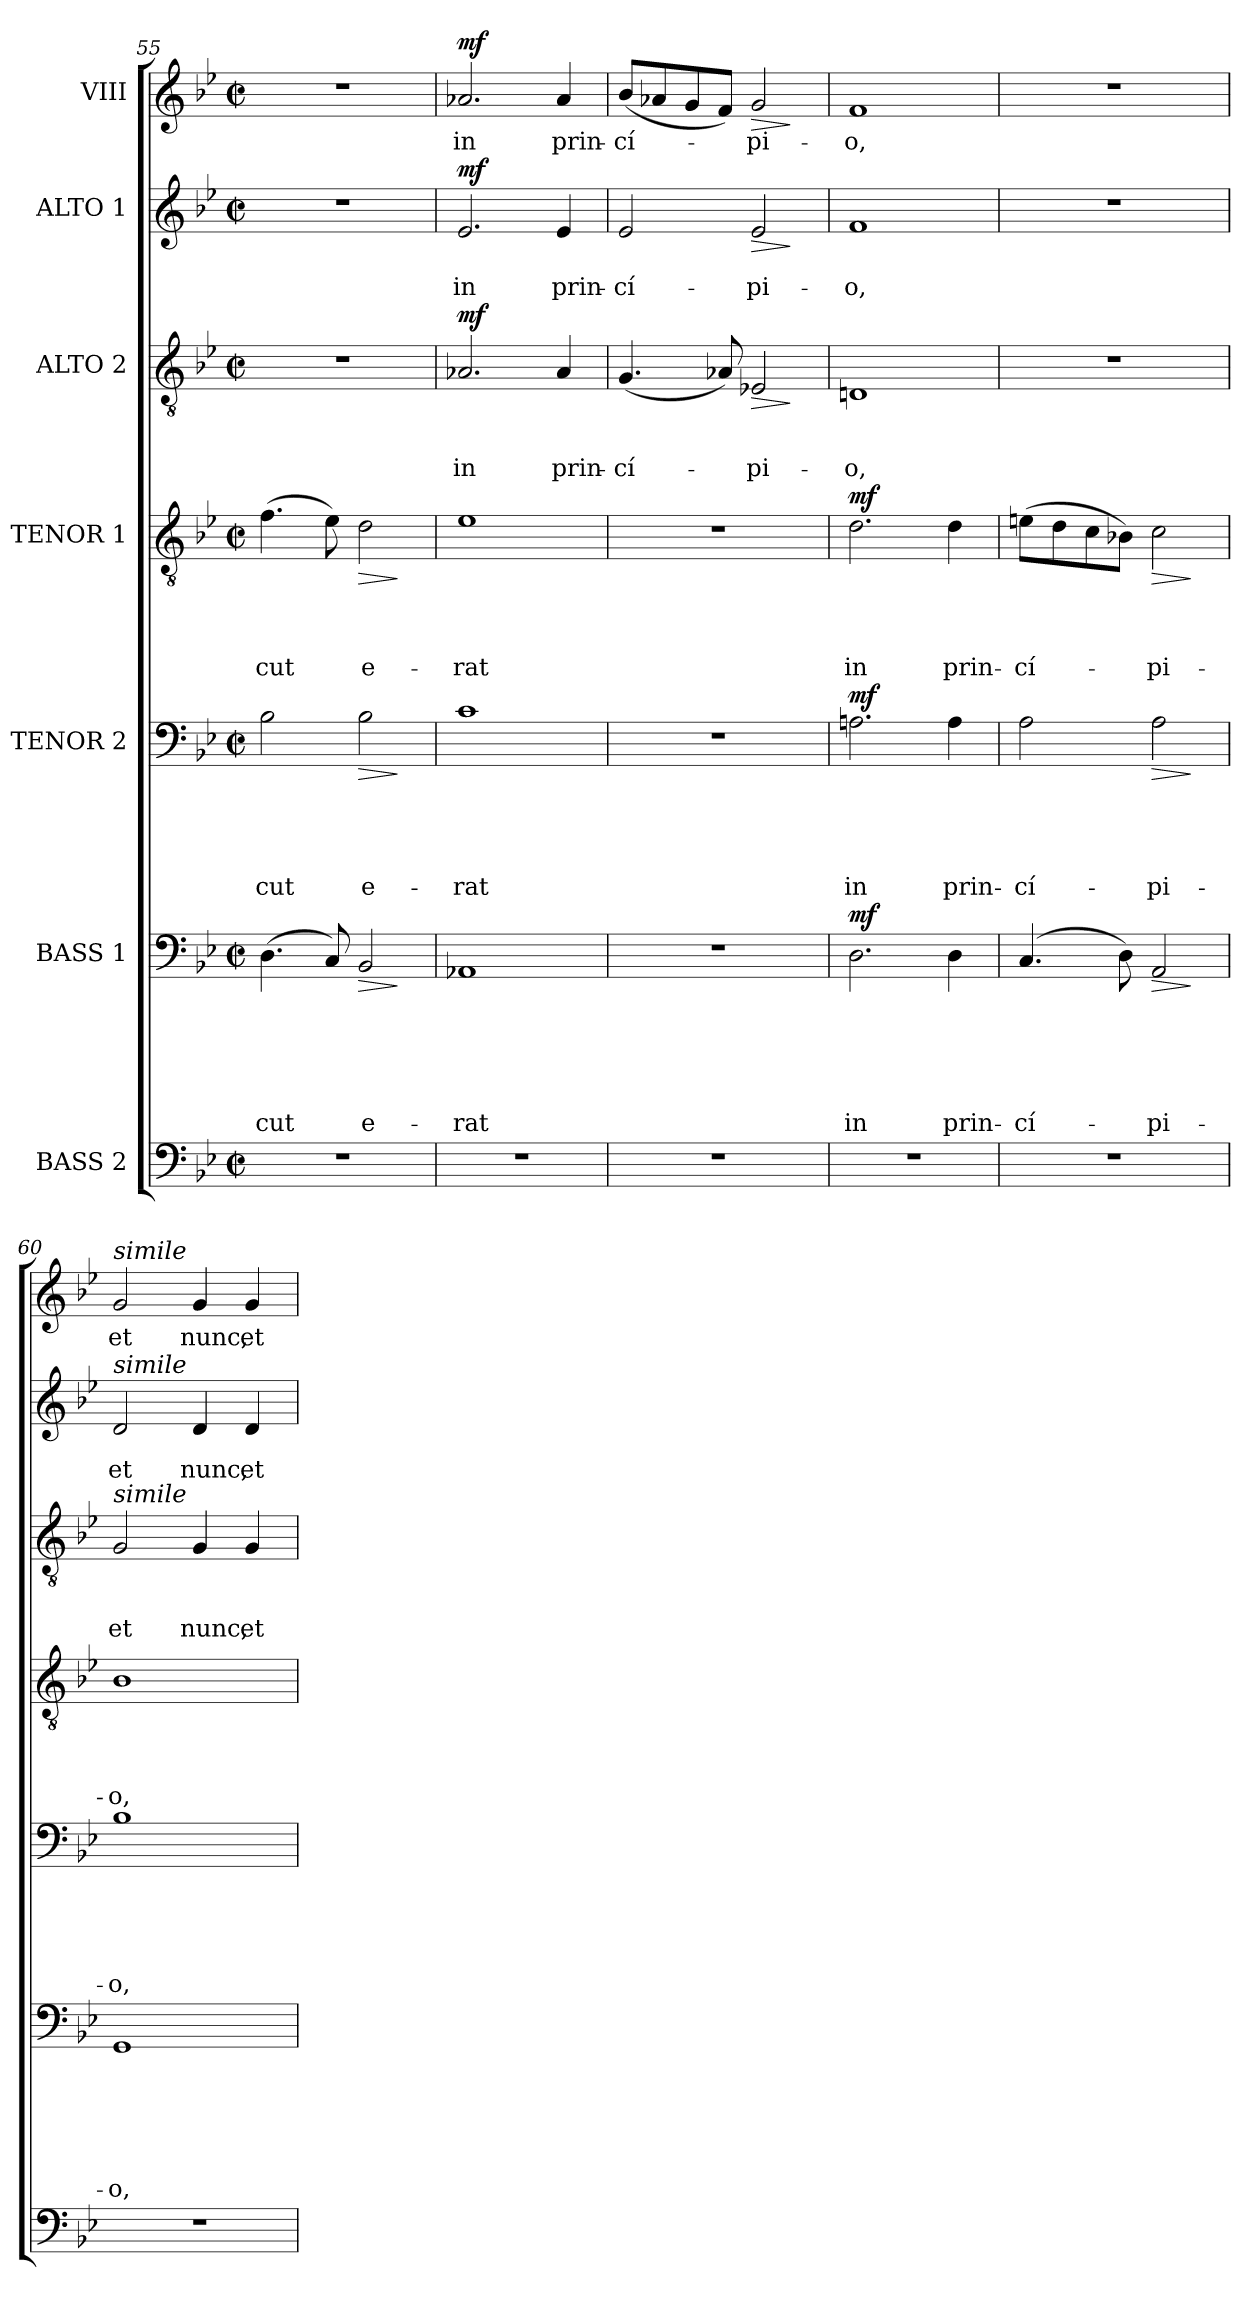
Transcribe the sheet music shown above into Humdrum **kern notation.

**kern	**kern	**text	**text	**text	**text	**text	**text	**dynam	**kern	**text	**text	**text	**text	**text	**dynam	**kern	**text	**text	**text	**text	**dynam	**kern	**text	**text	**text	**dynam	**kern	**text	**text	**dynam	**kern	**text	**dynam
*part7	*part6	*part6	*part6	*part6	*part6	*part6	*part6	*part6	*part5	*part5	*part5	*part5	*part5	*part5	*part5	*part4	*part4	*part4	*part4	*part4	*part4	*part3	*part3	*part3	*part3	*part3	*part2	*part2	*part2	*part2	*part1	*part1	*part1
*staff7	*staff6	*staff6	*staff6	*staff6	*staff6	*staff6	*staff6	*staff6	*staff5	*staff5	*staff5	*staff5	*staff5	*staff5	*staff5	*staff4	*staff4	*staff4	*staff4	*staff4	*staff4	*staff3	*staff3	*staff3	*staff3	*staff3	*staff2	*staff2	*staff2	*staff2	*staff1	*staff1	*staff1
*I"BASS 2	*I"BASS 1	*	*	*	*	*	*	*	*I"TENOR 2	*	*	*	*	*	*	*I"TENOR 1	*	*	*	*	*	*I"ALTO 2	*	*	*	*	*I"ALTO 1	*	*	*	*I"VIII	*	*
*clefF4	*clefF4	*	*	*	*	*	*	*	*clefF4	*	*	*	*	*	*	*clefGv2	*	*	*	*	*	*clefGv2	*	*	*	*	*clefG2	*	*	*	*clefG2	*	*
*k[b-e-]	*k[b-e-]	*	*	*	*	*	*	*	*k[b-e-]	*	*	*	*	*	*	*k[b-e-]	*	*	*	*	*	*k[b-e-]	*	*	*	*	*k[b-e-]	*	*	*	*k[b-e-]	*	*
*B-:	*B-:	*	*	*	*	*	*	*	*B-:	*	*	*	*	*	*	*B-:	*	*	*	*	*	*B-:	*	*	*	*	*B-:	*	*	*	*B-:	*	*
*M2/2	*M2/2	*	*	*	*	*	*	*	*M2/2	*	*	*	*	*	*	*M2/2	*	*	*	*	*	*M2/2	*	*	*	*	*M2/2	*	*	*	*M2/2	*	*
*met(c|)	*met(c|)	*	*	*	*	*	*	*	*met(c|)	*	*	*	*	*	*	*met(c|)	*	*	*	*	*	*met(c|)	*	*	*	*	*met(c|)	*	*	*	*met(c|)	*	*
=55	=55	=55	=55	=55	=55	=55	=55	=55	=55	=55	=55	=55	=55	=55	=55	=55	=55	=55	=55	=55	=55	=55	=55	=55	=55	=55	=55	=55	=55	=55	=55	=55	=55
!	!	!	!	!	!	!	!LO:LY:b	!	!	!	!	!	!	!LO:LY:b	!	!	!	!	!	!LO:LY:b	!	!	!	!	!	!	!	!	!	!	!	!	!
1r	(>4.D\	.	.	.	.	.	-cut	.	2B-\	.	.	.	.	-cut	.	(>4.f\	.	.	.	-cut	.	1r	.	.	.	.	1r	.	.	.	1r	.	.
.	8C/)	.	.	.	.	.	.	.	.	.	.	.	.	.	.	8e-\)	.	.	.	.	.	.	.	.	.	.	.	.	.	.	.	.	.
!	!	!	!	!	!	!	!LO:LY:b	!LO:HP:b	!	!	!	!	!	!LO:LY:b	!LO:HP:b	!	!	!	!	!LO:LY:b	!LO:HP:b	!	!	!	!	!	!	!	!	!	!	!	!
.	2BB-/	.	.	.	.	.	e-	>	2B-\	.	.	.	.	e-	>	2d\	.	.	.	e-	>	.	.	.	.	.	.	.	.	.	.	.	.
.	.	.	.	.	.	.	.	]	.	.	.	.	.	.	]	.	.	.	.	.	]	.	.	.	.	.	.	.	.	.	.	.	.
=56	=56	=56	=56	=56	=56	=56	=56	=56	=56	=56	=56	=56	=56	=56	=56	=56	=56	=56	=56	=56	=56	=56	=56	=56	=56	=56	=56	=56	=56	=56	=56	=56	=56
!	!	!	!	!	!	!	!LO:LY:b	!	!	!	!	!	!	!LO:LY:b	!	!	!	!	!	!LO:LY:b	!	!	!	!	!LO:LY:b	!LO:DY:a	!	!	!LO:LY:b	!LO:DY:a	!	!LO:LY:b	!LO:DY:a
1r	1AA-X	.	.	.	.	.	-rat	.	1c	.	.	.	.	-rat	.	1e-	.	.	.	-rat	.	2.A-X/	.	.	in	mf	2.e-/	.	in	mf	2.a-X/	in	mf
!	!	!	!	!	!	!	!	!	!	!	!	!	!	!	!	!	!	!	!	!	!	!	!	!	!LO:LY:b	!	!	!	!LO:LY:b	!	!	!LO:LY:b	!
.	.	.	.	.	.	.	.	.	.	.	.	.	.	.	.	.	.	.	.	.	.	4A-/	.	.	prin-	.	4e-/	.	prin-	.	4a-/	prin-	.
=57	=57	=57	=57	=57	=57	=57	=57	=57	=57	=57	=57	=57	=57	=57	=57	=57	=57	=57	=57	=57	=57	=57	=57	=57	=57	=57	=57	=57	=57	=57	=57	=57	=57
!	!	!	!	!	!	!	!	!	!	!	!	!	!	!	!	!	!	!	!	!	!	!	!	!	!LO:LY:b	!	!	!	!LO:LY:b	!	!	!LO:LY:b	!
1r	1r	.	.	.	.	.	.	.	1r	.	.	.	.	.	.	1r	.	.	.	.	.	(<4.G/	.	.	-cí-	.	2e-/	.	-cí-	.	(<8b-/L	-cí-	.
.	.	.	.	.	.	.	.	.	.	.	.	.	.	.	.	.	.	.	.	.	.	.	.	.	.	.	.	.	.	.	8a-X/	.	.
.	.	.	.	.	.	.	.	.	.	.	.	.	.	.	.	.	.	.	.	.	.	.	.	.	.	.	.	.	.	.	8g/	.	.
.	.	.	.	.	.	.	.	.	.	.	.	.	.	.	.	.	.	.	.	.	.	8A-X/)	.	.	.	.	.	.	.	.	8f/J)	.	.
!	!	!	!	!	!	!	!	!	!	!	!	!	!	!	!	!	!	!	!	!	!	!	!	!	!LO:LY:b	!LO:HP:b	!	!	!LO:LY:b	!LO:HP:b	!	!LO:LY:b	!LO:HP:b
.	.	.	.	.	.	.	.	.	.	.	.	.	.	.	.	.	.	.	.	.	.	2E-X/	.	.	-pi-	>	2e-/	.	-pi-	>	2g/	-pi-	>
.	.	.	.	.	.	.	.	.	.	.	.	.	.	.	.	.	.	.	.	.	.	.	.	.	.	]	.	.	.	]	.	.	]
=58	=58	=58	=58	=58	=58	=58	=58	=58	=58	=58	=58	=58	=58	=58	=58	=58	=58	=58	=58	=58	=58	=58	=58	=58	=58	=58	=58	=58	=58	=58	=58	=58	=58
!	!	!	!	!	!	!	!LO:LY:b	!LO:DY:a	!	!	!	!	!	!LO:LY:b	!LO:DY:a	!	!	!	!	!LO:LY:b	!LO:DY:a	!	!	!	!LO:LY:b	!	!	!	!LO:LY:b	!	!	!LO:LY:b	!
1r	2.D\	.	.	.	.	.	in	mf	2.Ani\	.	.	.	.	in	mf	2.d\	.	.	.	in	mf	1Dni	.	.	-o,	.	1f	.	-o,	.	1f	-o,	.
!	!	!	!	!	!	!	!LO:LY:b	!	!	!	!	!	!	!LO:LY:b	!	!	!	!	!	!LO:LY:b	!	!	!	!	!	!	!	!	!	!	!	!	!
.	4D\	.	.	.	.	.	prin-	.	4A\	.	.	.	.	prin-	.	4d\	.	.	.	prin-	.	.	.	.	.	.	.	.	.	.	.	.	.
=59	=59	=59	=59	=59	=59	=59	=59	=59	=59	=59	=59	=59	=59	=59	=59	=59	=59	=59	=59	=59	=59	=59	=59	=59	=59	=59	=59	=59	=59	=59	=59	=59	=59
!	!	!	!	!	!	!	!LO:LY:b	!	!	!	!	!	!	!LO:LY:b	!	!	!	!	!	!LO:LY:b	!	!	!	!	!	!	!	!	!	!	!	!	!
1r	(4.C/	.	.	.	.	.	-cí-	.	2A\	.	.	.	.	-cí-	.	(>8en\L	.	.	.	-cí-	.	1r	.	.	.	.	1r	.	.	.	1r	.	.
.	.	.	.	.	.	.	.	.	.	.	.	.	.	.	.	8d\	.	.	.	.	.	.	.	.	.	.	.	.	.	.	.	.	.
.	.	.	.	.	.	.	.	.	.	.	.	.	.	.	.	8c\	.	.	.	.	.	.	.	.	.	.	.	.	.	.	.	.	.
.	8D\)	.	.	.	.	.	.	.	.	.	.	.	.	.	.	8B-X\J)	.	.	.	.	.	.	.	.	.	.	.	.	.	.	.	.	.
!	!	!	!	!	!	!	!LO:LY:b	!LO:HP:b	!	!	!	!	!	!LO:LY:b	!LO:HP:b	!	!	!	!	!LO:LY:b	!LO:HP:b	!	!	!	!	!	!	!	!	!	!	!	!
.	2AA/	.	.	.	.	.	-pi-	>	2A\	.	.	.	.	-pi-	>	2c\	.	.	.	-pi-	>	.	.	.	.	.	.	.	.	.	.	.	.
.	.	.	.	.	.	.	.	]	.	.	.	.	.	.	]	.	.	.	.	.	]	.	.	.	.	.	.	.	.	.	.	.	.
!!LO:LB:g=z
=60	=60	=60	=60	=60	=60	=60	=60	=60	=60	=60	=60	=60	=60	=60	=60	=60	=60	=60	=60	=60	=60	=60	=60	=60	=60	=60	=60	=60	=60	=60	=60	=60	=60
!	!	!	!	!	!	!	!	!	!	!	!	!	!	!	!	!	!	!	!	!	!	!	!	!	!	!	!	!	!	!	!LO:TX:a:i:t=simile	!	!
!	!	!	!	!	!	!	!	!	!	!	!	!	!	!	!	!	!	!	!	!	!	!	!	!	!	!	!LO:TX:a:i:t=simile	!	!	!	!	!	!
!	!	!	!	!	!	!	!	!	!	!	!	!	!	!	!	!	!	!	!	!	!	!LO:TX:a:i:t=simile	!	!	!	!	!	!	!	!	!	!	!
!	!	!	!	!	!	!	!LO:LY:b	!	!	!	!	!	!	!LO:LY:b	!	!	!	!	!	!LO:LY:b	!	!	!	!	!LO:LY:b	!	!	!	!LO:LY:b	!	!	!LO:LY:b	!
1r	1GG	.	.	.	.	.	-o,	.	1B-	.	.	.	.	-o,	.	1B-	.	.	.	-o,	.	2G/	.	.	et	.	2d/	.	et	.	2g/	et	.
!	!	!	!	!	!	!	!	!	!	!	!	!	!	!	!	!	!	!	!	!	!	!	!	!	!LO:LY:b	!	!	!	!LO:LY:b	!	!	!LO:LY:b	!
.	.	.	.	.	.	.	.	.	.	.	.	.	.	.	.	.	.	.	.	.	.	4G/	.	.	nunc,	.	4d/	.	nunc,	.	4g/	nunc,	.
!	!	!	!	!	!	!	!	!	!	!	!	!	!	!	!	!	!	!	!	!	!	!	!	!	!LO:LY:b	!	!	!	!LO:LY:b	!	!	!LO:LY:b	!
.	.	.	.	.	.	.	.	.	.	.	.	.	.	.	.	.	.	.	.	.	.	4G/	.	.	et	.	4d/	.	et	.	4g/	et	.
=	=	=	=	=	=	=	=	=	=	=	=	=	=	=	=	=	=	=	=	=	=	=	=	=	=	=	=	=	=	=	=	=	=
*-	*-	*-	*-	*-	*-	*-	*-	*-	*-	*-	*-	*-	*-	*-	*-	*-	*-	*-	*-	*-	*-	*-	*-	*-	*-	*-	*-	*-	*-	*-	*-	*-	*-
